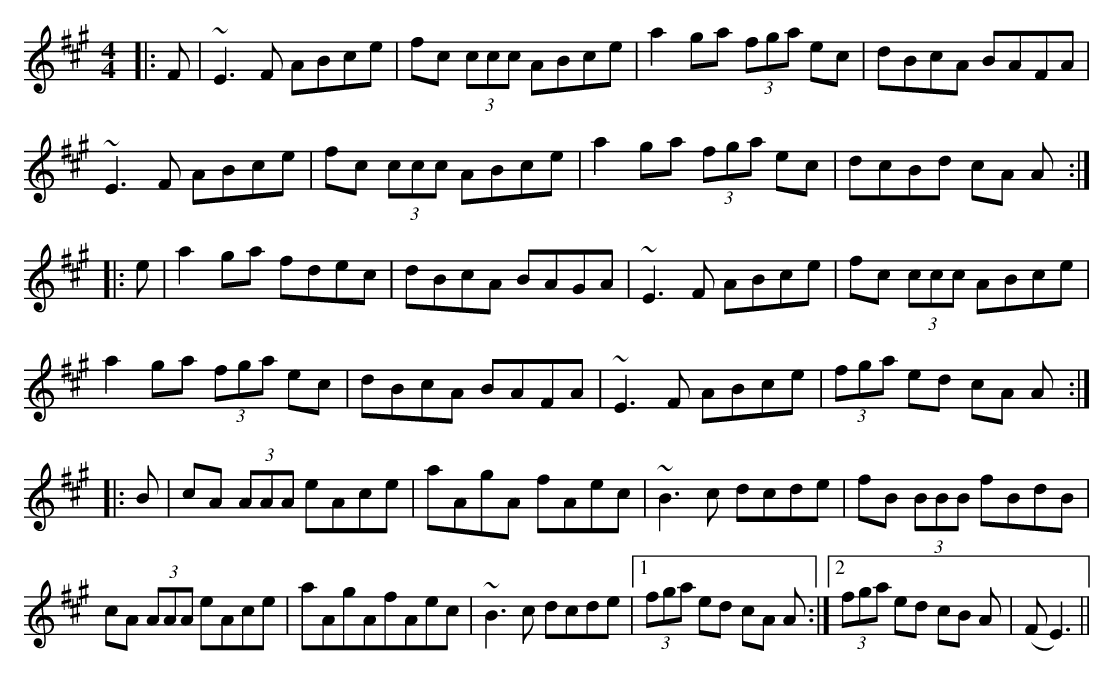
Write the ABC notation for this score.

X:1
M:4/4
K:A
|:F|~E3 F ABce|fc (3ccc ABce|a2 ga (3fga ec|dBcA BAFA|
~E3 F ABce|fc (3ccc ABce|a2 ga (3fga ec|dcBd cA A:|
|:e|a2 ga fdec|dBcA BAGA|~E3 F ABce|fc (3ccc ABce|
a2 ga (3fga ec|dBcA BAFA|~E3 F ABce|(3fga ed cA A:|
|:B|cA (3AAA eAce|aAgA fAec|~B3 c dcde|fB (3BBB fBdB|
cA (3AAA eAce|aAgAfAec|~B3 c dcde|1 (3 fga ed cA A:|2 (3fga ed cB A(|F E3)||
